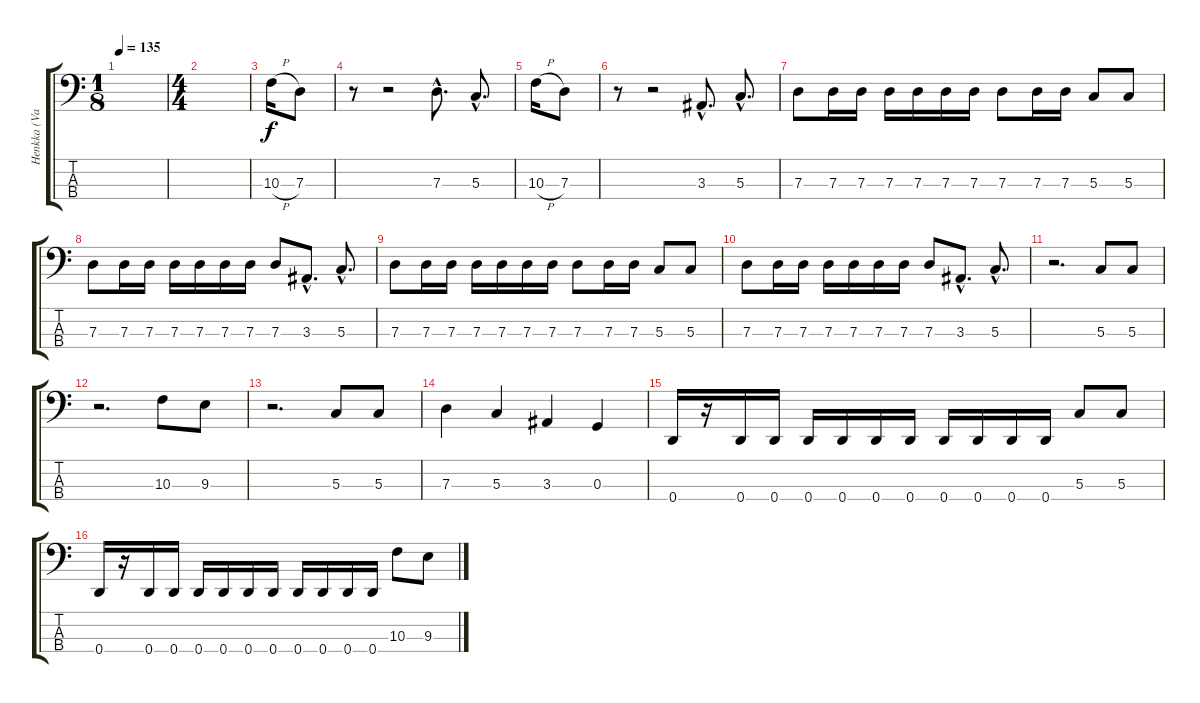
\track ("Henkka (Vahvistus)" "Henkka (Va") {instrument electricbassfinger}
\staff {score tabs}
\tuning (F2 C2 G1 D1) {hide}
\ts (1 8)
\tempo 135
\clef f4
\ks c
|
\ts (4 4)
|
10.3{h}.16 7.3.8 |
r.8 r.2 7.3{hac}.8{d} 5.3{hac}.8{d} |
10.3{h}.16 7.3.8 |
r.8 r.2 3.3{hac}.8{d} 5.3{hac}.8{d} |
7.3.8 7.3.16 7.3.16 7.3.16 7.3.16 7.3.16 7.3.16 7.3.8 7.3.16 7.3.16 5.3.8 5.3.8 |
7.3.8 7.3.16 7.3.16 7.3.16 7.3.16 7.3.16 7.3.16 7.3.8 3.3{hac}.8{d} 5.3{hac}.8{d} |
7.3.8 7.3.16 7.3.16 7.3.16 7.3.16 7.3.16 7.3.16 7.3.8 7.3.16 7.3.16 5.3.8 5.3.8 |
7.3.8 7.3.16 7.3.16 7.3.16 7.3.16 7.3.16 7.3.16 7.3.8 3.3{hac}.8{d} 5.3{hac}.8{d} |
r.2{d} 5.3.8 5.3.8 |
r.2{d} 10.3.8 9.3.8 |
r.2{d} 5.3.8 5.3.8 |
7.3.4 5.3.4 3.3.4 0.3.4 |
0.4.16 r.16 0.4.16 0.4.16 0.4.16 0.4.16 0.4.16 0.4.16 0.4.16 0.4.16 0.4.16 0.4.16 5.3.8 5.3.8 |
0.4.16 r.16 0.4.16 0.4.16 0.4.16 0.4.16 0.4.16 0.4.16 0.4.16 0.4.16 0.4.16 0.4.16 10.3.8 9.3.8
